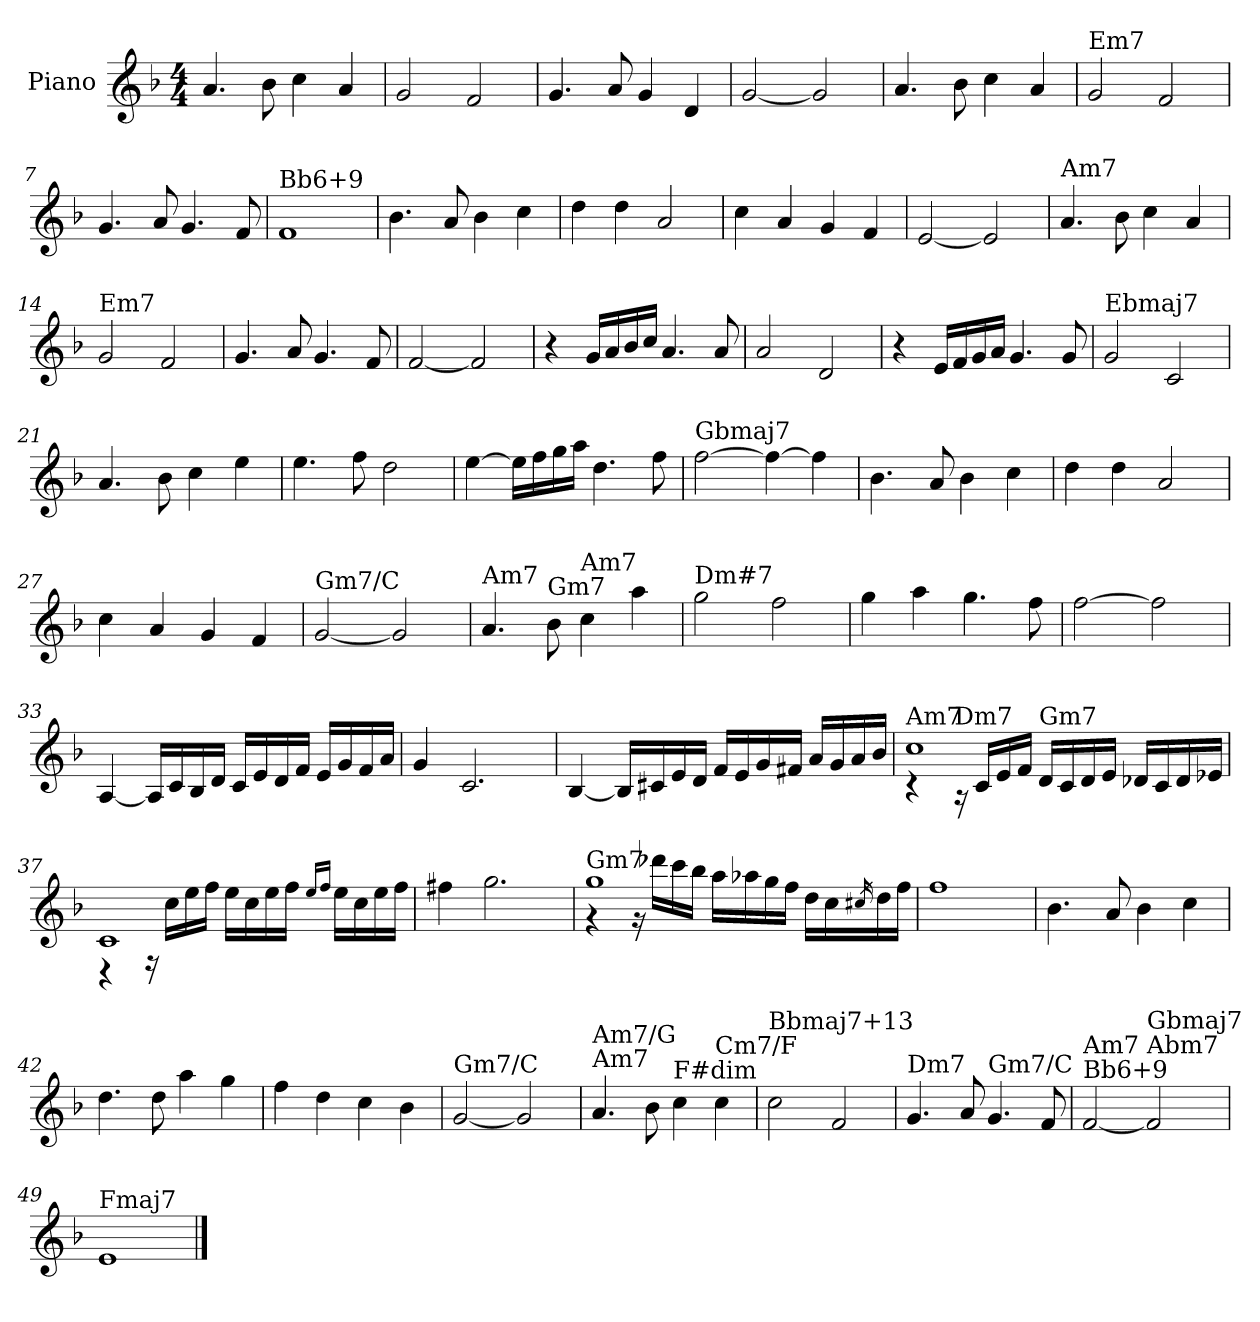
**kern
*part1
*staff1
*I"Piano
*I'Pno.
*clefG2
*k[b-]
*F:
*M4/4
=1
4.a/
8b-\
4cc\
4a/
=2
2g/
2f/
=3
4.g/
8a/
4g/
4d/
=4
[2g/
2g/]
!!LO:LB:g=z
=5
4.a/
8b-\
4cc\
4a/
=6
!LO:TX:a:t=Em7
2g/
2f/
=7
4.g/
8a/
4.g/
8f/
=8
!LO:TX:a:t=Bb6+9
1f
!!LO:LB:g=z
=9
4.b-\
8a/
4b-\
4cc\
=10
4dd\
4dd\
2a/
=11
4cc\
4a/
4g/
4f/
=12
[2e/
2e/]
!!LO:LB:g=z
=13
!LO:TX:a:t=Am7
4.a/
8b-\
4cc\
4a/
=14
!LO:TX:a:t=Em7
2g/
2f/
=15
4.g/
8a/
4.g/
8f/
=16
[2f/
2f/]
!!LO:LB:g=z
=17
4r
16g/LL
16a/
16b-/
16cc/JJ
4.a/
8a/
=18
2a/
2d/
=19
4r
16e/LL
16f/
16g/
16a/JJ
4.g/
8g/
=20
!LO:TX:a:t=Ebmaj7
2g/
2c/
=21
4.a/
8b-\
4cc\
4ee\
=22
4.ee\
8ff\
2dd\
!!LO:LB:g=z
=23
[4ee\
16ee\LL]
16ff\
16gg\
16aa\JJ
4.dd\
8ff\
=24
!LO:TX:a:t=Gbmaj7
[2ff\
4ff\_
4ff\]
=25
4.b-\
8a/
4b-\
4cc\
=26
4dd\
4dd\
2a/
!!LO:LB:g=z
=27
4cc\
4a/
4g/
4f/
=28
!LO:TX:a:t=Gm7/C
[2g/
2g/]
=29
!LO:TX:a:t=Am7
4.a/
!LO:TX:a:t=Gm7
8b-\
!LO:TX:a:t=Am7
4cc\
4aa\
=30
!LO:TX:a:t=Dm#7
2gg\
2ff\
!!LO:LB:g=z
=31
4gg\
4aa\
4.gg\
8ff\
=32
[2ff\
2ff\]
=33
[4A/
16A/LL]
16c/
16B-/
16d/JJ
16c/LL
16e/
16d/
16f/JJ
16e/LL
16g/
16f/
16a/JJ
!!LO:LB:g=z
=34
4g/
2.c/
=35
[4B-/
16B-/LL]
16c#X/
16e/
16d/JJ
16f/LL
16e/
16g/
16f#X/JJ
16a/LL
16g/
16a/
16b-/JJ
!!LO:PB:g=z
=36
*^
!LO:TX:a:t=Am7	!
1cc	4rc
!	!LO:TX:a:t=Dm7
.	16r
.	16c/LL
.	16e/
.	16f/JJ
!	!LO:TX:a:t=Gm7
.	16d/LL
.	16c/
.	16d/
.	16e/JJ
.	16d-X/LL
.	16c/
.	16d-/
.	16e-X/JJ
!!LO:LB:g=z	!!
=37	=37
1c	4r
.	16r
.	16cc\LL
.	16ee\
.	16ff\JJ
.	16ee\LL
.	16cc\
.	16ee\
.	16ff\JJ
.	16qee/LL
.	16qff/JJ
.	16ee\LL
.	16cc\
.	16ee\
.	16ff\JJ
=38	=38
!LO:TX:a:t=Em7	!
*v	*v
4ff#X\
2.gg\
!!LO:LB:g=z
=39
*^
!LO:TX:a:t=Gm7	!
1gg	4r
.	16r
.	16ddd-X\LL
.	16ccc\
.	16bb-\JJ
.	16aa\LL
.	16aa-X\
.	16gg\
.	16ff\JJ
.	16dd\LL
.	16cc\
.	16qcc#X/
.	16dd\
.	16ff\JJ
=40	=40
!LO:TX:a:t=Bb6+9	!
*v	*v
1ff
!!LO:LB:g=z
=41
4.b-\
8a/
4b-\
4cc\
=42
4.dd\
8dd\
4aa\
4gg\
=43
4ff\
4dd\
4cc\
4b-\
=44
!LO:TX:a:t=Gm7/C
[2g/
2g/]
!!LO:LB:g=z
=45
!LO:TX:a:t=Am7
!LO:TX:a:t=Am7/G
4.a/
8b-\
!LO:TX:a:t=F#dim
4cc\
!LO:TX:a:t=Cm7/F
4cc\
=46
!LO:TX:a:t=Bbmaj7+13
2cc\
2f/
=47
!LO:TX:a:t=Dm7
4.g/
8a/
!LO:TX:a:t=Gm7/C
4.g/
8f/
!!LO:LB:g=z
=48
!LO:TX:a:t=Bb6+9
!LO:TX:a:t=Am7
[2f/
!LO:TX:a:t=Abm7
!LO:TX:a:t=Gbmaj7
2f/]
=49
!LO:TX:a:t=Fmaj7
1e
==
*-
